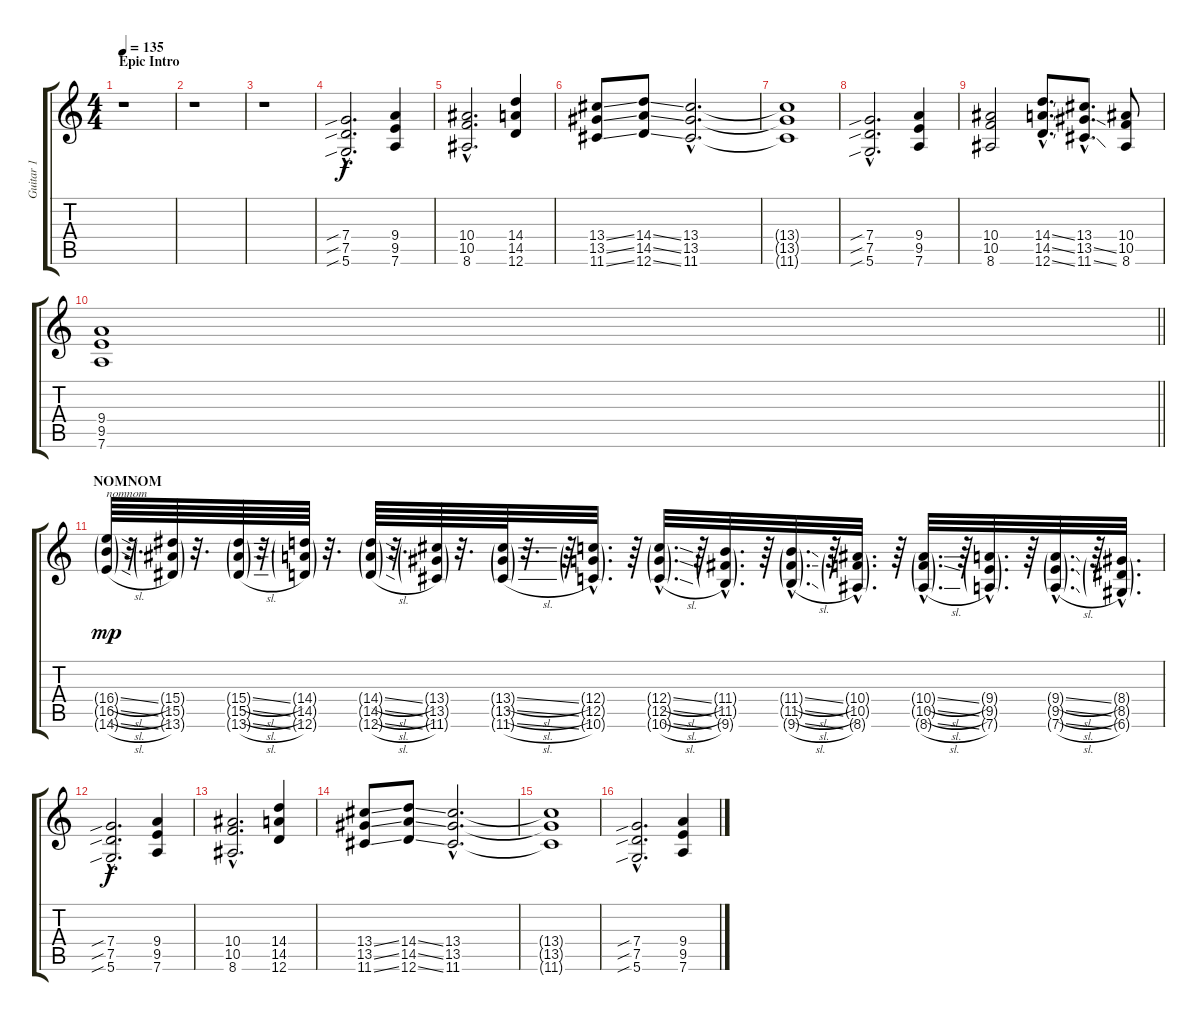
\track ("Guitar 1" "Guitar 1") {instrument distortionguitar}
\staff {score tabs}
\tuning (D4 A3 F3 C3 G2 D2) {hide}
\ts (4 4)
\section ("" "Epic Intro")
\tempo 135
\clef g2
\ks c
r.1{dy f instrument distortionguitar} |
r.1 |
r.1 |
(7.4{sib hac} 7.5{sib hac} 5.6{sib hac}).2{d} (9.4 9.5 7.6).4 |
(10.4{hac} 10.5{hac} 8.6{hac}).2{d} (14.4 14.5 12.6).4 |
(13.4{ss} 13.5{ss} 11.6{ss}).8 (14.4{ss} 14.5{ss} 12.6{ss}).8 (13.4{hac} 13.5{hac} 11.6{hac}).2{d} |
(13.4{t} 13.5{t} 11.6{t}).1 |
(7.4{sib hac} 7.5{sib hac} 5.6{sib hac}).2{d} (9.4 9.5 7.6).4 |
(10.4 10.5 8.6).2 (14.4{ss hac} 14.5{ss hac} 12.6{ss hac}).8{d} (13.4{hac} 13.5{ss hac} 11.6{ss hac}).8{d} (10.4 10.5 8.6).8 |
\barLineRight lightlight
(9.4 9.5 7.6).1 |
\section ("" "NOMNOM")
(16.4{sl g} 16.5{sl g} 14.6{sl g}).64{txt "nomnom" dy mp} r.32{d} (15.4{g} 15.5{g} 13.6{g}).64 r.32{d} (15.4{sl g} 15.5{sl g} 13.6{sl g}).64 r.32{d} (14.4{g} 14.5{g} 12.6{g}).64 r.32{d} (14.4{sl g} 14.5{sl g} 12.6{sl g}).64 r.32{d} (13.4{g} 13.5{g} 11.6{g}).64 r.32{d} (13.4{sl g} 13.5{sl g} 11.6{sl g}).64 r.32{d} r.64 (12.4{g hac} 12.5{g hac} 10.6{g hac}).32{d} r.64 (12.4{sl g hac} 12.5{sl g hac} 10.6{sl g hac}).32{d} r.64 (11.4{g hac} 11.5{g hac} 9.6{g hac}).32{d} r.64 (11.4{sl g hac} 11.5{sl g hac} 9.6{sl g hac}).32{d} r.64 (10.4{g hac} 10.5{g hac} 8.6{g hac}).32{d} r.64 (10.4{sl g hac} 10.5{sl g hac} 8.6{sl g hac}).32{d} r.64 (9.4{g hac} 9.5{g hac} 7.6{g hac}).32{d} r.64 (9.4{sl g hac} 9.5{sl g hac} 7.6{sl g hac}).32{d} r.64 (8.4{g hac} 8.5{g hac} 6.6{g hac}).32{d} |
(7.4{sib hac} 7.5{sib hac} 5.6{sib hac}).2{d dy f} (9.4 9.5 7.6).4 |
(10.4{hac} 10.5{hac} 8.6{hac}).2{d} (14.4 14.5 12.6).4 |
(13.4{ss} 13.5{ss} 11.6{ss}).8 (14.4{ss} 14.5{ss} 12.6{ss}).8 (13.4{hac} 13.5{hac} 11.6{hac}).2{d} |
(13.4{t} 13.5{t} 11.6{t}).1 |
(7.4{sib hac} 7.5{sib hac} 5.6{sib hac}).2{d} (9.4 9.5 7.6).4
